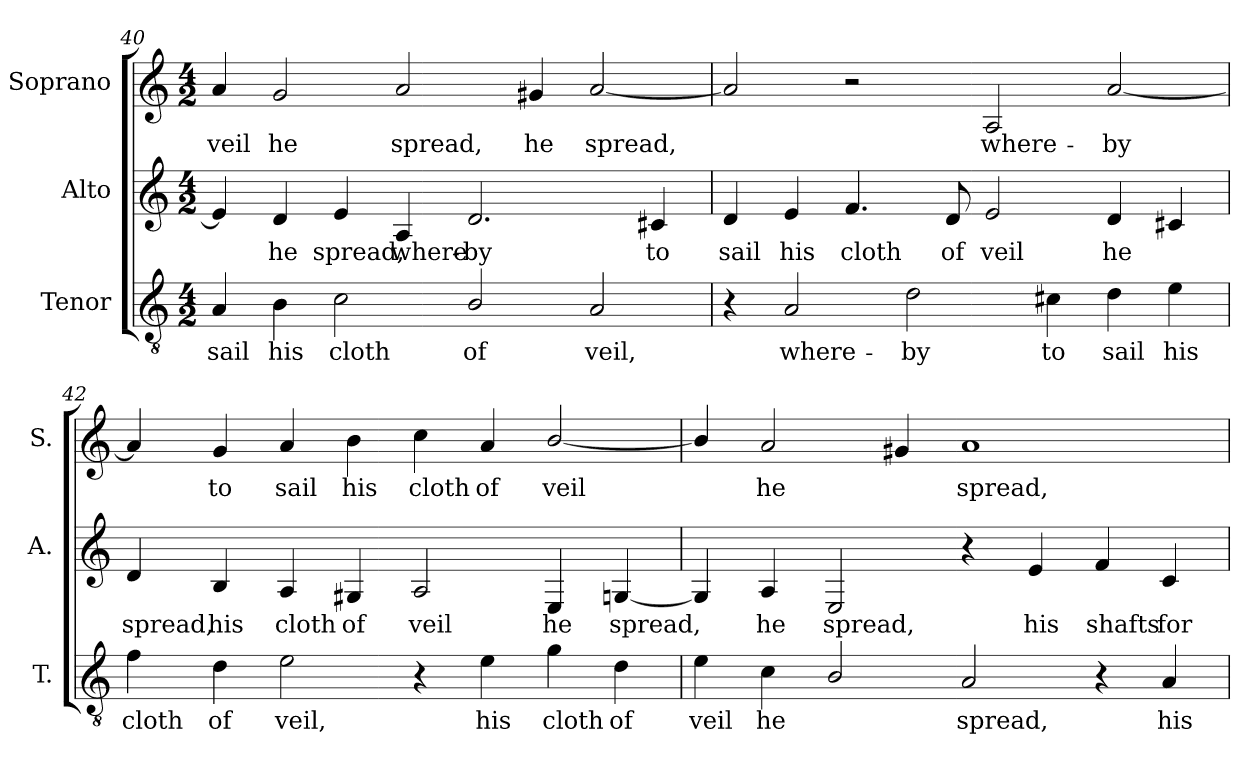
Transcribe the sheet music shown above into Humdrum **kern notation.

**kern	**text	**kern	**text	**kern	**text
*part3	*part3	*part2	*part2	*part1	*part1
*staff3	*staff3	*staff2	*staff2	*staff1	*staff1
*I"Tenor	*	*I"Alto	*	*I"Soprano	*
*I'T.	*	*I'A.	*	*I'S.	*
*clefGv2	*	*clefG2	*	*clefG2	*
*ITrd7c12	*	*	*	*	*
*k[]	*	*k[]	*	*k[]	*
*C:	*	*C:	*	*C:	*
*M4/2	*	*M4/2	*	*M4/2	*
=40	=40	=40	=40	=40	=40
!	!LO:LY:b:color=#000000	!	!	!	!
!	!	!	!	!	!LO:LY:b:color=#000000
4AAi/	sail	4ei/]	.	4ai/	veil
!	!LO:LY:b:color=#000000	!	!	!	!
!	!	!	!LO:LY:b:color=#000000	!	!
!	!	!	!	!	!LO:LY:b:color=#000000
4BBi\	his	4di/	he	2gi/	he
!	!LO:LY:b:color=#000000	!	!	!	!
!	!	!	!LO:LY:b:color=#000000	!	!
2Ci\	cloth	4ei/	spread,	.	.
!	!	!	!LO:LY:b:color=#000000	!	!
!	!	!	!	!	!LO:LY:b:color=#000000
.	.	4Ai/	where-	2ai/	spread,
!	!LO:LY:b:color=#000000	!	!	!	!
!	!	!	!LO:LY:b:color=#000000	!	!
2BBi/	of	2.di/	-by	.	.
!	!	!	!	!	!LO:LY:b:color=#000000
.	.	.	.	4g#Xi/	he
!	!LO:LY:b:color=#000000	!	!	!	!
!	!	!	!	!	!LO:LY:b:color=#000000
2AAi/	veil,	.	.	[2ai/	spread,
!	!	!	!LO:LY:b:color=#000000	!	!
.	.	4c#Xi/	to	.	.
=41	=41	=41	=41	=41	=41
!	!	!	!LO:LY:b:color=#000000	!	!
4r	.	4di/	sail	2ai/]	.
!	!LO:LY:b:color=#000000	!	!	!	!
!	!	!	!LO:LY:b:color=#000000	!	!
2AAi/	where-	4ei/	his	.	.
!	!	!	!LO:LY:b:color=#000000	!	!
.	.	4.fi/	cloth	2r	.
!	!LO:LY:b:color=#000000	!	!	!	!
2Di\	-by	.	.	.	.
!	!	!	!LO:LY:b:color=#000000	!	!
.	.	8di/	of	.	.
!	!	!	!LO:LY:b:color=#000000	!	!
!	!	!	!	!	!LO:LY:b:color=#000000
.	.	2ei/	veil	2Ai/	where-
!	!LO:LY:b:color=#000000	!	!	!	!
4C#Xi\	to	.	.	.	.
!	!LO:LY:b:color=#000000	!	!	!	!
!	!	!	!LO:LY:b:color=#000000	!	!
!	!	!	!	!	!LO:LY:b:color=#000000
4Di\	sail	4di/	he	[2ai/	-by
!	!LO:LY:b:color=#000000	!	!	!	!
4Ei\	his	4c#Xi/	.	.	.
!!LO:LB:g=z
=42	=42	=42	=42	=42	=42
!	!LO:LY:b:color=#000000	!	!	!	!
!	!	!	!LO:LY:b:color=#000000	!	!
4Fi\	cloth	4di/	spread,	4ai/]	.
!	!LO:LY:b:color=#000000	!	!	!	!
!	!	!	!LO:LY:b:color=#000000	!	!
!	!	!	!	!	!LO:LY:b:color=#000000
4Di\	of	4Bi/	his	4gi/	to
!	!LO:LY:b:color=#000000	!	!	!	!
!	!	!	!LO:LY:b:color=#000000	!	!
!	!	!	!	!	!LO:LY:b:color=#000000
2Ei\	veil,	4Ai/	cloth	4ai/	sail
!	!	!	!LO:LY:b:color=#000000	!	!
!	!	!	!	!	!LO:LY:b:color=#000000
.	.	4G#Xi/	of	4bi\	his
!	!	!	!LO:LY:b:color=#000000	!	!
!	!	!	!	!	!LO:LY:b:color=#000000
4r	.	2Ai/	veil	4cci\	cloth
!	!LO:LY:b:color=#000000	!	!	!	!
!	!	!	!	!	!LO:LY:b:color=#000000
4Ei\	his	.	.	4ai/	of
!	!LO:LY:b:color=#000000	!	!	!	!
!	!	!	!LO:LY:b:color=#000000	!	!
!	!	!	!	!	!LO:LY:b:color=#000000
4Gi\	cloth	4Ei/	he	[2bi/	veil
!	!LO:LY:b:color=#000000	!	!	!	!
!	!	!	!LO:LY:b:color=#000000	!	!
4Di\	of	[4Gni/	spread,	.	.
=43	=43	=43	=43	=43	=43
!	!LO:LY:b:color=#000000	!	!	!	!
4Ei\	veil	4Gi/]	.	4bi/]	.
!	!LO:LY:b:color=#000000	!	!	!	!
!	!	!	!LO:LY:b:color=#000000	!	!
!	!	!	!	!	!LO:LY:b:color=#000000
4Ci\	he	4Ai/	he	2ai/	he
!	!	!	!LO:LY:b:color=#000000	!	!
2BBi/	.	2Ei/	spread,	.	.
.	.	.	.	4g#Xi/	.
!	!LO:LY:b:color=#000000	!	!	!	!
!	!	!	!	!	!LO:LY:b:color=#000000
2AAi/	spread,	4r	.	1ai	spread,
!	!	!	!LO:LY:b:color=#000000	!	!
.	.	4ei/	his	.	.
!	!	!	!LO:LY:b:color=#000000	!	!
4r	.	4fi/	shafts	.	.
!	!LO:LY:b:color=#000000	!	!	!	!
!	!	!	!LO:LY:b:color=#000000	!	!
4AAi/	his	4ci/	for	.	.
=	=	=	=	=	=
*-	*-	*-	*-	*-	*-
